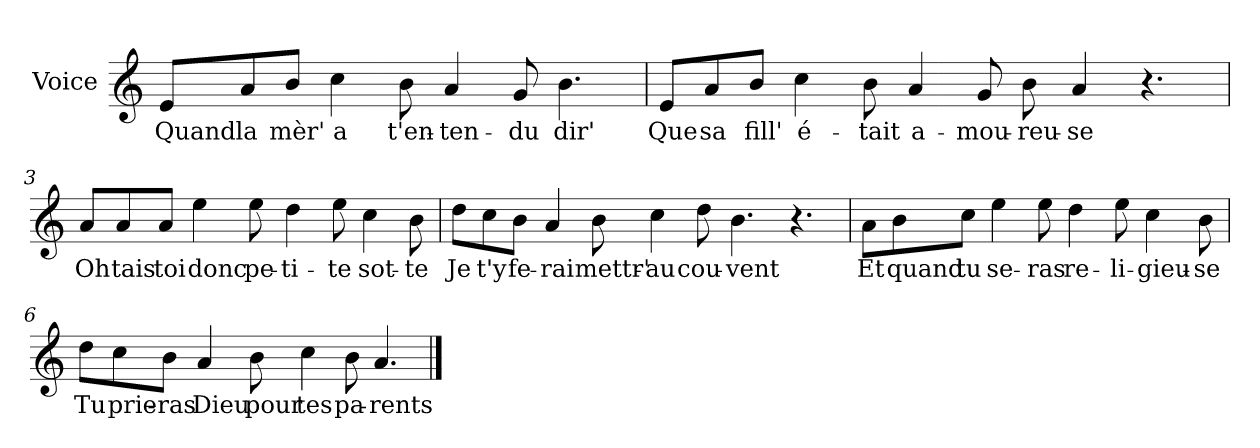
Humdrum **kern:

**kern	**text
*part1	*part1
*staff1	*staff1
*I"Voice	*
*I'V	*
*clefG2	*
*k[]	*
*C:	*
=1	=1
8e/L	Quand
8a/	la
8b/J	mèr'
4cc\	a
8b\	t'en-
4a/	-ten-
8g/	-du
4.b\	dir'
=2	=2
8e/L	Que
8a/	sa
8b/J	fill'
4cc\	é-
8b\	-tait
4a/	a-
8g/	-mou-
8b\	-reu-
4a/	-se
4.r	.
!!LO:LB:g=z
=3	=3
8a/L	Oh
8a/	tais
8a/J	toi
4ee\	donc
8ee\	pe-
4dd\	-ti-
8ee\	-te
4cc\	sot-
8b\	-te
=4	=4
8dd\L	Je
8cc\	t'y
8b\J	fe-
4a/	-rai
8b\	mettr'-
4cc\	-au
8dd\	cou-
4.b\	-vent
4.r	.
!!LO:LB:g=z
=5	=5
8a\L	Et
8b\	quand
8cc\J	tu
4ee\	se-
8ee\	-ras
4dd\	re-
8ee\	-li-
4cc\	-gieu-
8b\	-se
=6	=6
8dd\L	Tu
8cc\	prie-
8b\J	-ras
4a/	Dieu
8b\	pour
4cc\	tes
8b\	pa-
4.a/	-rents
==	==
*-	*-
